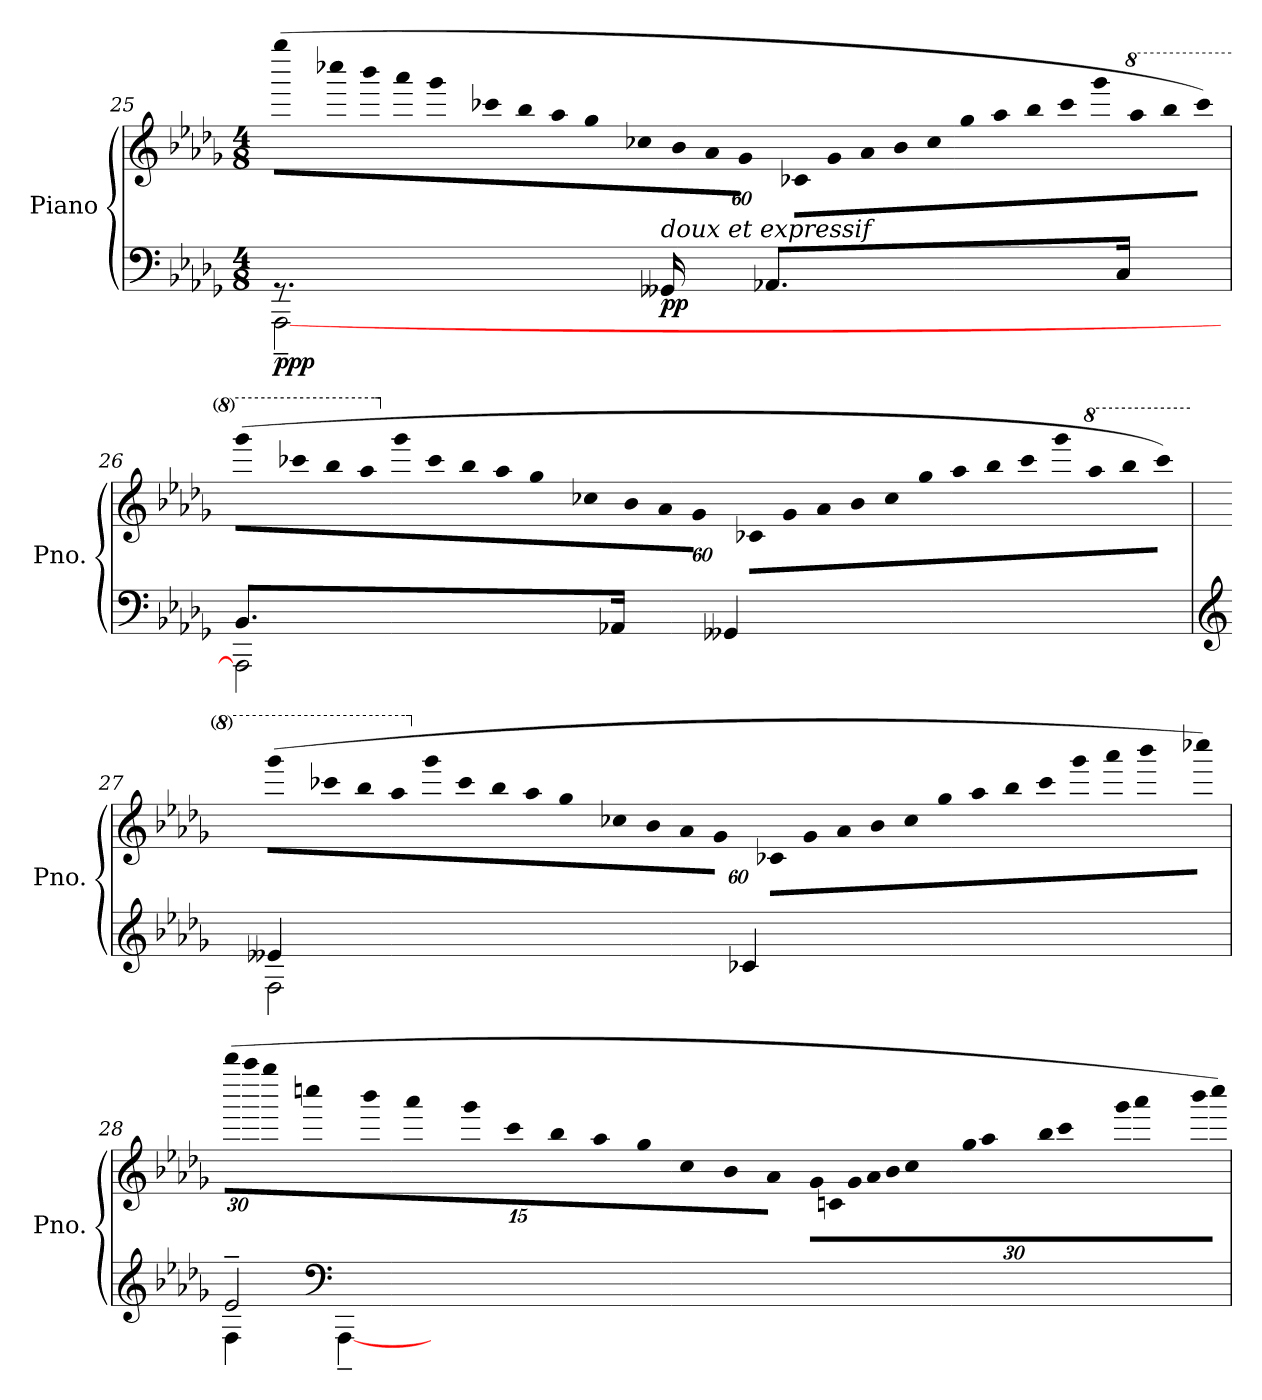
**kern	**kern	**dynam
*part1	*part1	*part1
*staff2	*staff1	*staff1/2
*I"Piano	*	*
*I'Pno.	*	*
!!LO:LB:g=z
*clefF4	*clefG2	*
*k[b-e-a-d-g-]	*k[b-e-a-d-g-]	*
*M4/8	*M4/8	*
=25	=25	=25
*^	*	*
*	*	*Xbrackettup	*
!	!	!LO:N:vis=64	!LO:DY:b=2
8.rGG	[2AAA-~\	(1920%37gggg-\LLLL	ppp
!	!	!LO:N:vis=64	!
.	.	1920%37cccc-X\	.
!	!	!LO:N:vis=64	!
.	.	1920%37bbb-\	.
!	!	!LO:N:vis=64	!
.	.	1920%37aaa-\	.
!	!	!LO:N:vis=64	!
.	.	1920%37ggg-\	.
!	!	!LO:N:vis=64	!
.	.	1920%37ccc-\	.
!	!	!LO:N:vis=64	!
.	.	1920%37bb-\	.
!	!	!LO:N:vis=64	!
.	.	1920%37aa-\	.
!	!	!LO:N:vis=64	!
.	.	1920%37gg-\	.
!	!	!LO:N:vis=64	!
.	.	1920%37cc-X\	.
!LO:TX:a:i:t=doux   et   expressif	!	!	!
!	!	!	!LO:DY:b=2
16GG--X/	.	.	pp
!	!	!LO:N:vis=64	!
.	.	1920%37b-\	.
!	!	!LO:N:vis=64	!
.	.	1920%37a-\	.
!	!	!LO:N:vis=64	!
.	.	1920%37g-\JJJJ	.
8.AA-X/L	.	.	.
!	!	!LO:N:vis=64	!
.	.	1920%37c-X\LLLL	.
!	!	!LO:N:vis=64	!
.	.	1920%37g-\	.
!	!	!LO:N:vis=64	!
.	.	1920%37a-\	.
!	!	!LO:N:vis=64	!
.	.	1920%37b-\	.
!	!	!LO:N:vis=64	!
.	.	1920%37cc-\	.
!	!	!LO:N:vis=64	!
.	.	1920%37gg-\	.
!	!	!LO:N:vis=64	!
.	.	1920%37aa-\	.
!	!	!LO:N:vis=64	!
.	.	1920%37bb-\	.
!	!	!LO:N:vis=64	!
.	.	1920%37ccc-\	.
!	!	!LO:N:vis=64	!
.	.	1920%37ggg-\	.
16C/Jk	.	.	.
*	*	*8va	*
!	!	!LO:N:vis=64	!
.	.	1920%37aaa-\	.
!	!	!LO:N:vis=64	!
.	.	1920%37bbb-\	.
!	!	!LO:N:vis=64	!
.	.	1920%37cccc-\JJJJ)	.
960ryy	960ryy	.	.
=26	=26	=26	=26
!	!	!LO:N:vis=64	!
8.BB-/L	2AAA-\]	(1920%37gggg-\LLLL	.
!	!	!LO:N:vis=64	!
.	.	1920%37cccc-X\	.
!	!	!LO:N:vis=64	!
.	.	1920%37bbb-\	.
!	!	!LO:N:vis=64	!
.	.	1920%37aaa-\	.
*	*	*X8va	*
!	!	!LO:N:vis=64	!
.	.	1920%37ggg-\	.
!	!	!LO:N:vis=64	!
.	.	1920%37ccc-\	.
!	!	!LO:N:vis=64	!
.	.	1920%37bb-\	.
!	!	!LO:N:vis=64	!
.	.	1920%37aa-\	.
!	!	!LO:N:vis=64	!
.	.	1920%37gg-\	.
!	!	!LO:N:vis=64	!
.	.	1920%37cc-X\	.
16AA-X/Jk	.	.	.
!	!	!LO:N:vis=64	!
.	.	1920%37b-\	.
!	!	!LO:N:vis=64	!
.	.	1920%37a-\	.
!	!	!LO:N:vis=64	!
.	.	1920%37g-\JJJJ	.
4GG--X/	.	.	.
!	!	!LO:N:vis=64	!
.	.	1920%37c-X\LLLL	.
!	!	!LO:N:vis=64	!
.	.	1920%37g-\	.
!	!	!LO:N:vis=64	!
.	.	1920%37a-\	.
!	!	!LO:N:vis=64	!
.	.	1920%37b-\	.
!	!	!LO:N:vis=64	!
.	.	1920%37cc-\	.
!	!	!LO:N:vis=64	!
.	.	1920%37gg-\	.
!	!	!LO:N:vis=64	!
.	.	1920%37aa-\	.
!	!	!LO:N:vis=64	!
.	.	1920%37bb-\	.
!	!	!LO:N:vis=64	!
.	.	1920%37ccc-\	.
!	!	!LO:N:vis=64	!
.	.	1920%37ggg-\	.
*	*	*8va	*
!	!	!LO:N:vis=64	!
.	.	1920%37aaa-\	.
!	!	!LO:N:vis=64	!
.	.	1920%37bbb-\	.
!	!	!LO:N:vis=64	!
.	.	1920%37cccc-\JJJJ)	.
960ryy	960ryy	.	.
!!LO:PB:g=z
=27	=27	=27	=27
*clefG2	*	*	*
!	!	!LO:N:vis=64	!
4e--X/	2F\	(1920%37gggg-\LLLL	.
!	!	!LO:N:vis=64	!
.	.	1920%37cccc-X\	.
!	!	!LO:N:vis=64	!
.	.	1920%37bbb-\	.
!	!	!LO:N:vis=64	!
.	.	1920%37aaa-\	.
*	*	*X8va	*
!	!	!LO:N:vis=64	!
.	.	1920%37ggg-\	.
!	!	!LO:N:vis=64	!
.	.	1920%37ccc-\	.
!	!	!LO:N:vis=64	!
.	.	1920%37bb-\	.
!	!	!LO:N:vis=64	!
.	.	1920%37aa-\	.
!	!	!LO:N:vis=64	!
.	.	1920%37gg-\	.
!	!	!LO:N:vis=64	!
.	.	1920%37cc-X\	.
!	!	!LO:N:vis=64	!
.	.	1920%37b-\	.
!	!	!LO:N:vis=64	!
.	.	1920%37a-\	.
!	!	!LO:N:vis=64	!
.	.	1920%37g-\JJJJ	.
4c-X/	.	.	.
!	!	!LO:N:vis=64	!
.	.	1920%37c-X\LLLL	.
!	!	!LO:N:vis=64	!
.	.	1920%37g-\	.
!	!	!LO:N:vis=64	!
.	.	1920%37a-\	.
!	!	!LO:N:vis=64	!
.	.	1920%37b-\	.
!	!	!LO:N:vis=64	!
.	.	1920%37cc-\	.
!	!	!LO:N:vis=64	!
.	.	1920%37gg-\	.
!	!	!LO:N:vis=64	!
.	.	1920%37aa-\	.
!	!	!LO:N:vis=64	!
.	.	1920%37bb-\	.
!	!	!LO:N:vis=64	!
.	.	1920%37ccc-\	.
!	!	!LO:N:vis=64	!
.	.	1920%37ggg-\	.
!	!	!LO:N:vis=64	!
.	.	1920%37aaa-\	.
!	!	!LO:N:vis=64	!
.	.	1920%37bbb-\	.
!	!	!LO:N:vis=64	!
.	.	1920%37cccc-\JJJJ)	.
960ryy	960ryy	.	.
=28	=28	=28	=28
!	!	!LO:N:vis=256%9	!
2e-~/	4F\	(960%17bbbb-\LLLL	.
!	!	!LO:N:vis=256%9	!
.	.	960%17aaaa-\	.
.	.	1920ryy	.
!	!	!LO:N:vis=256%9	!
.	.	960%17gggg-\	.
!	!	!LO:N:vis=256%9	!
.	.	960%17ccccn\	.
.	.	1920ryy	.
!	!	!LO:N:vis=256%9	!
.	.	960%17bbb-\	.
!	!	!LO:N:vis=256%9	!
.	.	960%17aaa-\	.
.	.	1920ryy	.
!	!	!LO:N:vis=256%9	!
.	.	960%17ggg-\	.
!	!	!LO:N:vis=256%9	!
.	.	960%17ccc\	.
.	.	1920ryy	.
!	!	!LO:N:vis=256%9	!
.	.	960%17bb-\	.
!	!	!LO:N:vis=256%9	!
.	.	960%17aa-\	.
.	.	1920ryy	.
!	!	!LO:N:vis=256%9	!
.	.	960%17gg-\	.
!	!	!LO:N:vis=256%9	!
.	.	960%17cc\	.
.	.	1920ryy	.
!	!	!LO:N:vis=256%9	!
.	.	960%17b-\	.
!	!	!LO:N:vis=256%9	!
.	.	960%17a-\JJJJ	.
*clefF4	*	*	*
.	[4AAA-~\	.	.
!	!	!LO:N:vis=256%9	!
.	.	960%17g-\LLLL	.
!	!	!LO:N:vis=256%9	!
.	.	960%17cn\	.
!	!	!LO:N:vis=256%9	!
.	.	960%17g-\	.
!	!	!LO:N:vis=256%9	!
.	.	960%17a-\	.
!	!	!LO:N:vis=256%9	!
.	.	960%17b-\	.
!	!	!LO:N:vis=256%9	!
.	.	960%17cc\	.
.	.	1920ryy	.
!	!	!LO:N:vis=256%9	!
.	.	960%17gg-\	.
!	!	!LO:N:vis=256%9	!
.	.	960%17aa-\	.
.	.	1920ryy	.
!	!	!LO:N:vis=256%9	!
.	.	960%17bb-\	.
!	!	!LO:N:vis=256%9	!
.	.	960%17ccc\	.
.	.	1920ryy	.
!	!	!LO:N:vis=256%9	!
.	.	960%17ggg-\	.
!	!	!LO:N:vis=256%9	!
.	.	960%17aaa-\	.
.	.	1920ryy	.
!	!	!LO:N:vis=256%9	!
.	.	960%17bbb-\	.
!	!	!LO:N:vis=256%9	!
.	.	960%17cccc\JJJJ)	.
960ryy	960ryy	.	.
*v	*v	*	*
=	=	=
*-	*-	*-
